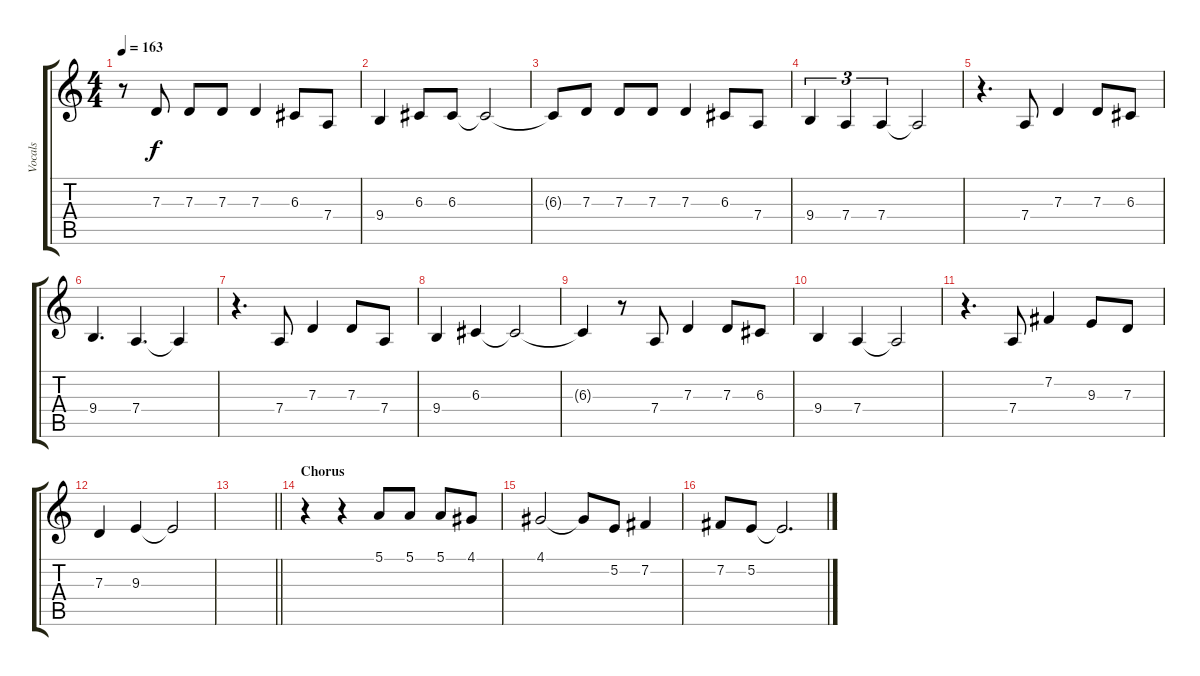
\track ("Vocals" "Vocals") {instrument altosax}
\staff {score tabs}
\tuning (E4 B3 G3 D3 A2 E2) {hide}
\ts (4 4)
\tempo 163
\clef g2
\ks c
r.8{dy f} 7.3.8 7.3.8 7.3.8 7.3.4 6.3.8 7.4.8 |
9.4.4 6.3.8 6.3.8 6.3{t}.2 |
6.3{t}.8 7.3.8 7.3.8 7.3.8 7.3.4 6.3.8 7.4.8 |
9.4.4{tu (3 2)} 7.4.4{tu (3 2)} 7.4.4{tu (3 2)} 7.4{t}.2 |
r.4{d} 7.4.8 7.3.4 7.3.8 6.3.8 |
9.4.4{d} 7.4.4{d} 7.4{t}.4 |
r.4{d} 7.4.8 7.3.4 7.3.8 7.4.8 |
9.4.4 6.3.4 6.3{t}.2 |
6.3{t}.4 r.8 7.4.8 7.3.4 7.3.8 6.3.8 |
9.4.4 7.4.4 7.4{t}.2 |
r.4{d} 7.4.8 7.2.4 9.3.8 7.3.8 |
7.3.4 9.3.4 9.3{t}.2 |
\barLineRight lightlight
|
\section ("" "Chorus")
r.4 r.4 5.1.8 5.1.8 5.1.8 4.1.8 |
4.1.2 4.1{t}.8 5.2.8 7.2.4 |
7.2.8 5.2.8 5.2{t}.2{d}
